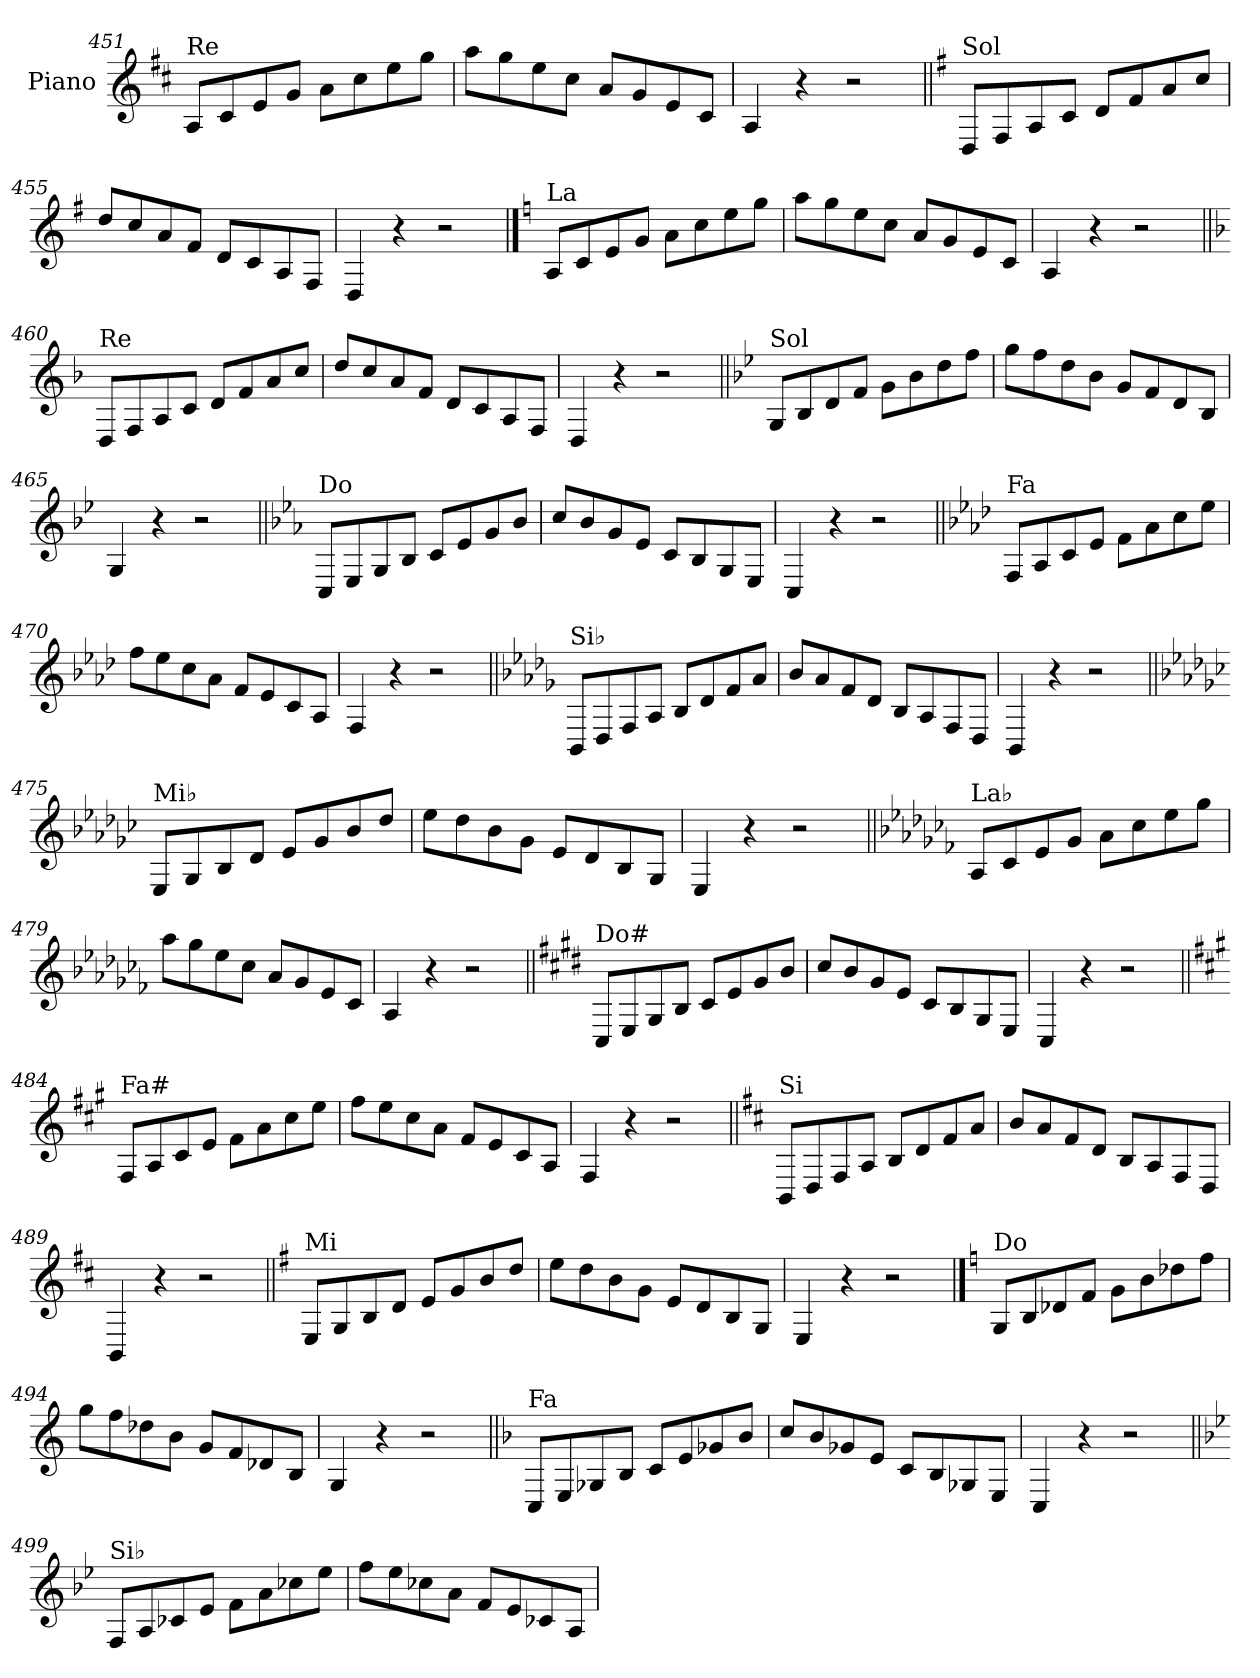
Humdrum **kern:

**kern
*part1
*staff1
*I"Piano
*I'Pno.
!!LO:LB:g=z
*clefG2
*k[f#c#]
=451
!LO:TX:a:t=Re
8A/L
8c#/
8e/
8g/J
8a\L
8cc#\
8ee\
8gg\J
=452
8aa\L
8gg\
8ee\
8cc#\J
8a/L
8g/
8e/
8c#/J
=453
4A/
4r
2r
=454||
*k[f#]
!LO:TX:a:t=Sol
8D/L
8F#/
8A/
8c/J
8d/L
8f#/
8a/
8cc/J
=455
8dd/L
8cc/
8a/
8f#/J
8d/L
8c/
8A/
8F#/J
=456
4D/
4r
2r
!!LO:PB:g=z
==457
*k[]
!LO:TX:a:t=La
8A/L
8c/
8e/
8g/J
8a\L
8cc\
8ee\
8gg\J
=458
8aa\L
8gg\
8ee\
8cc\J
8a/L
8g/
8e/
8c/J
=459
4A/
4r
2r
=460||
*k[b-]
!LO:TX:a:t=Re
8D/L
8F/
8A/
8c/J
8d/L
8f/
8a/
8cc/J
=461
8dd/L
8cc/
8a/
8f/J
8d/L
8c/
8A/
8F/J
=462
4D/
4r
2r
!!LO:LB:g=z
=463||
*k[b-e-]
!LO:TX:a:t=Sol
8G/L
8B-/
8d/
8f/J
8g\L
8b-\
8dd\
8ff\J
=464
8gg\L
8ff\
8dd\
8b-\J
8g/L
8f/
8d/
8B-/J
=465
4G/
4r
2r
=466||
*k[b-e-a-]
!LO:TX:a:t=Do
8C/L
8E-/
8G/
8B-/J
8c/L
8e-/
8g/
8b-/J
=467
8cc/L
8b-/
8g/
8e-/J
8c/L
8B-/
8G/
8E-/J
=468
4C/
4r
2r
!!LO:LB:g=z
=469||
*k[b-e-a-d-]
!LO:TX:a:t=Fa
8F/L
8A-/
8c/
8e-/J
8f\L
8a-\
8cc\
8ee-\J
=470
8ff\L
8ee-\
8cc\
8a-\J
8f/L
8e-/
8c/
8A-/J
=471
4F/
4r
2r
=472||
*k[b-e-a-d-g-]
!LO:TX:a:t=Si♭
8BB-/L
8D-/
8F/
8A-/J
8B-/L
8d-/
8f/
8a-/J
=473
8b-/L
8a-/
8f/
8d-/J
8B-/L
8A-/
8F/
8D-/J
=474
4BB-/
4r
2r
!!LO:LB:g=z
=475||
*k[b-e-a-d-g-c-]
!LO:TX:a:t=Mi♭
8E-/L
8G-/
8B-/
8d-/J
8e-/L
8g-/
8b-/
8dd-/J
=476
8ee-\L
8dd-\
8b-\
8g-\J
8e-/L
8d-/
8B-/
8G-/J
=477
4E-/
4r
2r
=478||
*k[b-e-a-d-g-c-f-]
!LO:TX:a:t=La♭
8A-/L
8c-/
8e-/
8g-/J
8a-\L
8cc-\
8ee-\
8gg-\J
=479
8aa-\L
8gg-\
8ee-\
8cc-\J
8a-/L
8g-/
8e-/
8c-/J
=480
4A-/
4r
2r
!!LO:LB:g=z
=481||
*k[f#c#g#d#]
!LO:TX:a:t=Do#
8C#/L
8E/
8G#/
8B/J
8c#/L
8e/
8g#/
8b/J
=482
8cc#/L
8b/
8g#/
8e/J
8c#/L
8B/
8G#/
8E/J
=483
4C#/
4r
2r
=484||
*k[f#c#g#]
!LO:TX:a:t=Fa#
8F#/L
8A/
8c#/
8e/J
8f#\L
8a\
8cc#\
8ee\J
=485
8ff#\L
8ee\
8cc#\
8a\J
8f#/L
8e/
8c#/
8A/J
=486
4F#/
4r
2r
!!LO:LB:g=z
=487||
*k[f#c#]
!LO:TX:a:t=Si
8BB/L
8D/
8F#/
8A/J
8B/L
8d/
8f#/
8a/J
=488
8b/L
8a/
8f#/
8d/J
8B/L
8A/
8F#/
8D/J
=489
4BB/
4r
2r
=490||
*k[f#]
!LO:TX:a:t=Mi
8E/L
8G/
8B/
8d/J
8e/L
8g/
8b/
8dd/J
=491
8ee\L
8dd\
8b\
8g\J
8e/L
8d/
8B/
8G/J
=492
4E/
4r
2r
!!LO:PB:g=z
==493
*k[]
!LO:TX:a:t=Do
8G/L
8B/
8d-X/
8f/J
8g\L
8b\
8dd-X\
8ff\J
=494
8gg\L
8ff\
8dd-X\
8b\J
8g/L
8f/
8d-X/
8B/J
=495
4G/
4r
2r
=496||
*k[b-]
!LO:TX:a:t=Fa
8C/L
8E/
8G-X/
8B-/J
8c/L
8e/
8g-X/
8b-/J
=497
8cc/L
8b-/
8g-X/
8e/J
8c/L
8B-/
8G-X/
8E/J
=498
4C/
4r
2r
!!LO:LB:g=z
=499||
*k[b-e-]
!LO:TX:a:t=Si♭
8F/L
8A/
8c-X/
8e-/J
8f\L
8a\
8cc-X\
8ee-\J
=500
8ff\L
8ee-\
8cc-X\
8a\J
8f/L
8e-/
8c-X/
8A/J
=
*-
